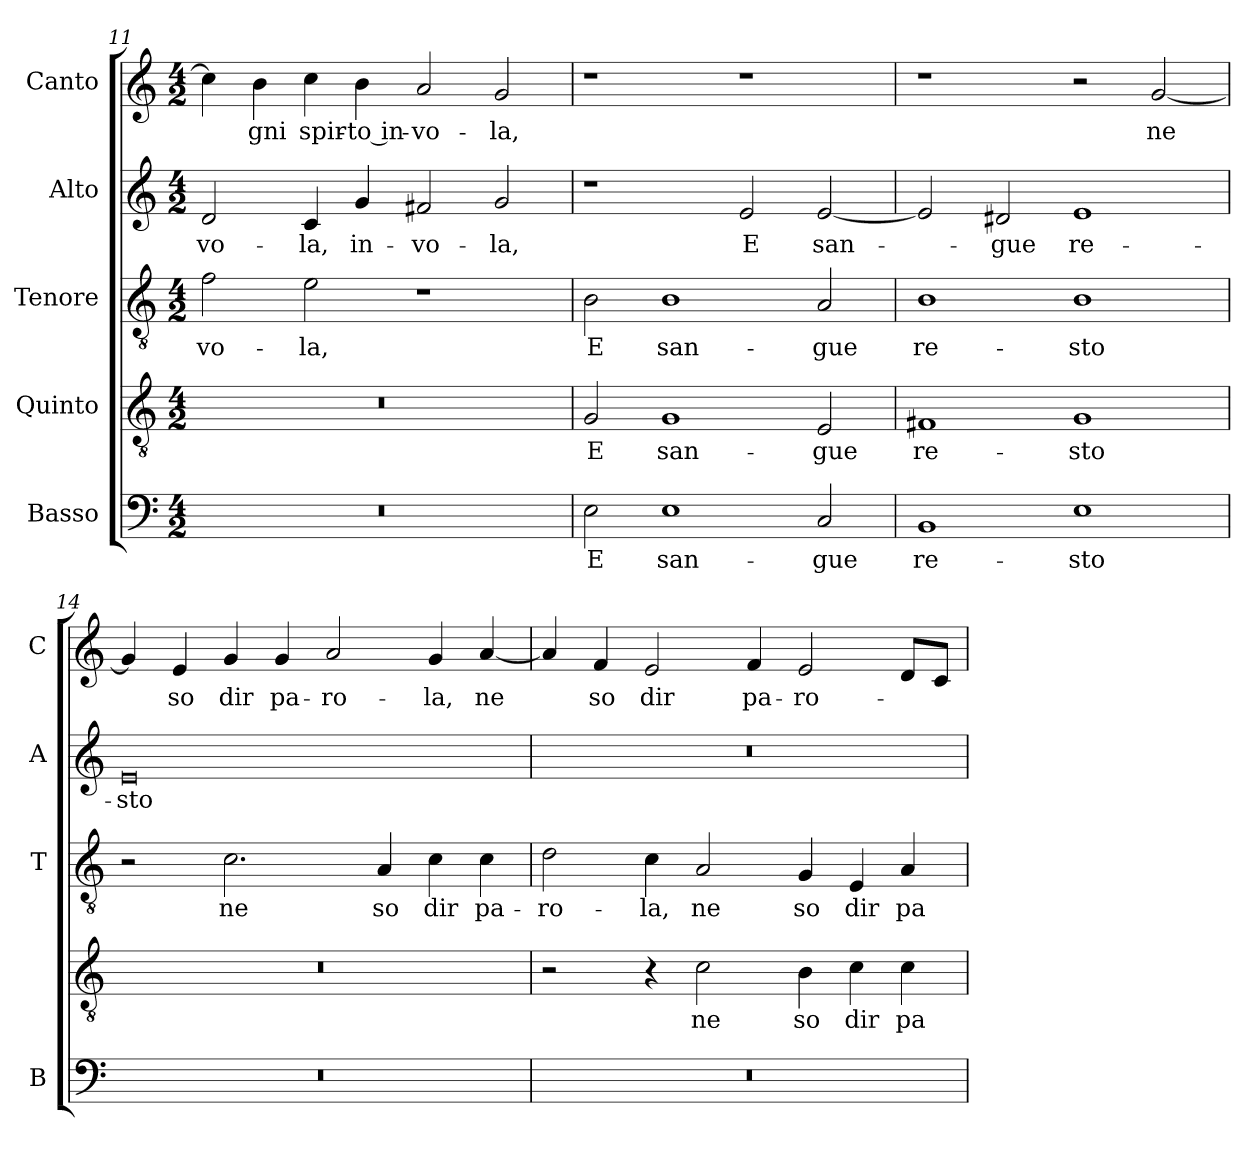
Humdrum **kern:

**kern	**text	**kern	**text	**kern	**text	**kern	**text	**kern	**text
*part5	*part5	*part4	*part4	*part3	*part3	*part2	*part2	*part1	*part1
*staff5	*staff5	*staff4	*staff4	*staff3	*staff3	*staff2	*staff2	*staff1	*staff1
*I"Basso	*	*I"Quinto	*	*I"Tenore	*	*I"Alto	*	*I"Canto	*
*I'B	*	*	*	*I'T	*	*I'A	*	*I'C	*
*clefF4	*	*clefGv2	*	*clefGv2	*	*clefG2	*	*clefG2	*
*k[]	*	*k[]	*	*k[]	*	*k[]	*	*k[]	*
*C:	*	*C:	*	*C:	*	*C:	*	*C:	*
*M4/2	*	*M4/2	*	*M4/2	*	*M4/2	*	*M4/2	*
=11	=11	=11	=11	=11	=11	=11	=11	=11	=11
!	!	!	!	!	!LO:LY:b	!	!	!	!
!	!	!	!	!	!	!	!LO:LY:b	!	!
0r	.	0r	.	2f\	-vo-	2d/	-vo-	4cc\]	.
!	!	!	!	!	!	!	!	!	!LO:LY:b
.	.	.	.	.	.	.	.	4b\	-gni
!	!	!	!	!	!LO:LY:b	!	!	!	!
!	!	!	!	!	!	!	!LO:LY:b	!	!
!	!	!	!	!	!	!	!	!	!LO:LY:b
.	.	.	.	2e\	-la,	4c/	-la,	4cc\	spir-
!	!	!	!	!	!	!	!LO:LY:b	!	!
!	!	!	!	!	!	!	!	!	!LO:LY:b
.	.	.	.	.	.	4g/	in-	4b\	-to in-
!	!	!	!	!	!	!	!LO:LY:b	!	!
!	!	!	!	!	!	!	!	!	!LO:LY:b
.	.	.	.	1r	.	2f#X/	-vo-	2a/	-vo-
!	!	!	!	!	!	!	!LO:LY:b	!	!
!	!	!	!	!	!	!	!	!	!LO:LY:b
.	.	.	.	.	.	2g/	-la,	2g/	-la,
=12	=12	=12	=12	=12	=12	=12	=12	=12	=12
!	!LO:LY:b	!	!	!	!	!	!	!	!
!	!	!	!LO:LY:b	!	!	!	!	!	!
!	!	!	!	!	!LO:LY:b	!	!	!	!
2E\	E	2G/	E	2B\	E	1r	.	1r	.
!	!LO:LY:b	!	!	!	!	!	!	!	!
!	!	!	!LO:LY:b	!	!	!	!	!	!
!	!	!	!	!	!LO:LY:b	!	!	!	!
1E	san-	1G	san-	1B	san-	.	.	.	.
!	!	!	!	!	!	!	!LO:LY:b	!	!
.	.	.	.	.	.	2e/	E	1r	.
!	!LO:LY:b	!	!	!	!	!	!	!	!
!	!	!	!LO:LY:b	!	!	!	!	!	!
!	!	!	!	!	!LO:LY:b	!	!	!	!
!	!	!	!	!	!	!	!LO:LY:b	!	!
2C/	-gue	2E/	-gue	2A/	-gue	[2e/	san-	.	.
!!LO:LB:g=z
=13	=13	=13	=13	=13	=13	=13	=13	=13	=13
!	!LO:LY:b	!	!	!	!	!	!	!	!
!	!	!	!LO:LY:b	!	!	!	!	!	!
!	!	!	!	!	!LO:LY:b	!	!	!	!
1BB	re-	1F#X	re-	1B	re-	2e/]	.	1r	.
!	!	!	!	!	!	!	!LO:LY:b	!	!
.	.	.	.	.	.	2d#X/	-gue	.	.
!	!LO:LY:b	!	!	!	!	!	!	!	!
!	!	!	!LO:LY:b	!	!	!	!	!	!
!	!	!	!	!	!LO:LY:b	!	!	!	!
!	!	!	!	!	!	!	!LO:LY:b	!	!
1E	-sto	1G	-sto	1B	-sto	1e	re-	2r	.
!	!	!	!	!	!	!	!	!	!LO:LY:b
.	.	.	.	.	.	.	.	[2g/	ne
=14	=14	=14	=14	=14	=14	=14	=14	=14	=14
!	!	!	!	!	!	!	!LO:LY:b	!	!
0r	.	0r	.	2r	.	0e	-sto	4g/]	.
!	!	!	!	!	!	!	!	!	!LO:LY:b
.	.	.	.	.	.	.	.	4e/	so
!	!	!	!	!	!LO:LY:b	!	!	!	!
!	!	!	!	!	!	!	!	!	!LO:LY:b
.	.	.	.	2.c\	ne	.	.	4g/	dir
!	!	!	!	!	!	!	!	!	!LO:LY:b
.	.	.	.	.	.	.	.	4g/	pa-
!	!	!	!	!	!	!	!	!	!LO:LY:b
.	.	.	.	.	.	.	.	2a/	-ro-
!	!	!	!	!	!LO:LY:b	!	!	!	!
.	.	.	.	4A/	so	.	.	.	.
!	!	!	!	!	!LO:LY:b	!	!	!	!
!	!	!	!	!	!	!	!	!	!LO:LY:b
.	.	.	.	4c\	dir	.	.	4g/	-la,
!	!	!	!	!	!LO:LY:b	!	!	!	!
!	!	!	!	!	!	!	!	!	!LO:LY:b
.	.	.	.	4c\	pa-	.	.	[4a/	ne
=15	=15	=15	=15	=15	=15	=15	=15	=15	=15
!	!	!	!	!	!LO:LY:b	!	!	!	!
0r	.	2r	.	2d\	-ro-	0r	.	4a/]	.
!	!	!	!	!	!	!	!	!	!LO:LY:b
.	.	.	.	.	.	.	.	4f/	so
!	!	!	!	!	!LO:LY:b	!	!	!	!
!	!	!	!	!	!	!	!	!	!LO:LY:b
.	.	4r	.	4c\	-la,	.	.	2e/	dir
!	!	!	!LO:LY:b	!	!	!	!	!	!
!	!	!	!	!	!LO:LY:b	!	!	!	!
.	.	2c\	ne	2A/	ne	.	.	.	.
!	!	!	!	!	!	!	!	!	!LO:LY:b
.	.	.	.	.	.	.	.	4f/	pa-
!	!	!	!LO:LY:b	!	!	!	!	!	!
!	!	!	!	!	!LO:LY:b	!	!	!	!
!	!	!	!	!	!	!	!	!	!LO:LY:b
.	.	4B\	so	4G/	so	.	.	2e/	-ro-
!	!	!	!LO:LY:b	!	!	!	!	!	!
!	!	!	!	!	!LO:LY:b	!	!	!	!
.	.	4c\	dir	4E/	dir	.	.	.	.
!	!	!	!LO:LY:b	!	!	!	!	!	!
!	!	!	!	!	!LO:LY:b	!	!	!	!
.	.	4c\	pa-	4A/	pa-	.	.	8d/L	.
.	.	.	.	.	.	.	.	8c/J	.
=	=	=	=	=	=	=	=	=	=
*-	*-	*-	*-	*-	*-	*-	*-	*-	*-
